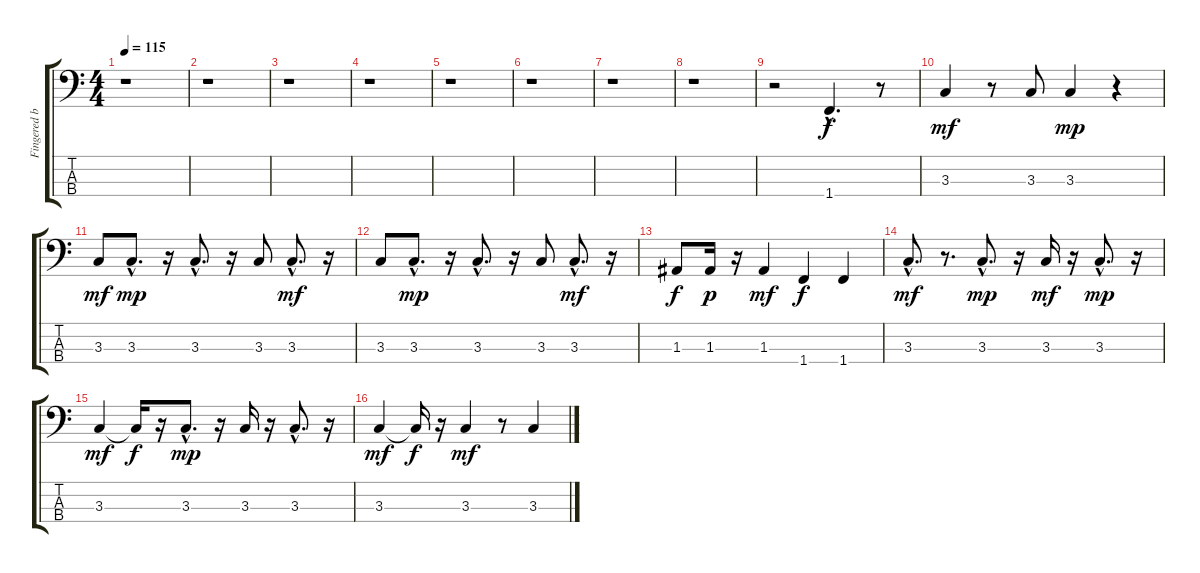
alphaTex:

\track ("Fingered bass" "Fingered b") {instrument electricbassfinger}
\staff {score tabs}
\tuning (G2 D2 A1 E1) {hide}
\ts (4 4)
\tempo 115
\clef f4
\ks c
r.1{dy f instrument electricbassfinger} |
r.1 |
r.1 |
r.1 |
r.1 |
r.1 |
r.1 |
r.1 |
r.2 1.4{hac}.4{d} r.8 |
3.3.4{dy mf} r.8 3.3.8 3.3.4{dy mp} r.4 |
3.3.8{dy mf} 3.3{hac}.8{d dy mp} r.16 3.3{hac}.8{d} r.16 3.3.8 3.3{hac}.8{d dy mf} r.16 |
3.3.8 3.3{hac}.8{d dy mp} r.16 3.3{hac}.8{d} r.16 3.3.8 3.3{hac}.8{d dy mf} r.16 |
1.3.8{dy f} 1.3.16{dy p} r.16 1.3.4{dy mf} 1.4.4{dy f} 1.4.4 |
3.3{hac}.8{d dy mf} r.8{d} 3.3{hac}.8{d dy mp} r.16 3.3.16{dy mf} r.16 3.3{hac}.8{d dy mp} r.16 |
3.3.4{dy mf} 3.3{t}.16{dy f} r.16 3.3{hac}.8{d dy mp} r.16 3.3.16 r.16 3.3{hac}.8{d} r.16 |
3.3.4{dy mf} 3.3{t}.16{dy f} r.16 3.3.4{dy mf} r.8 3.3.4
